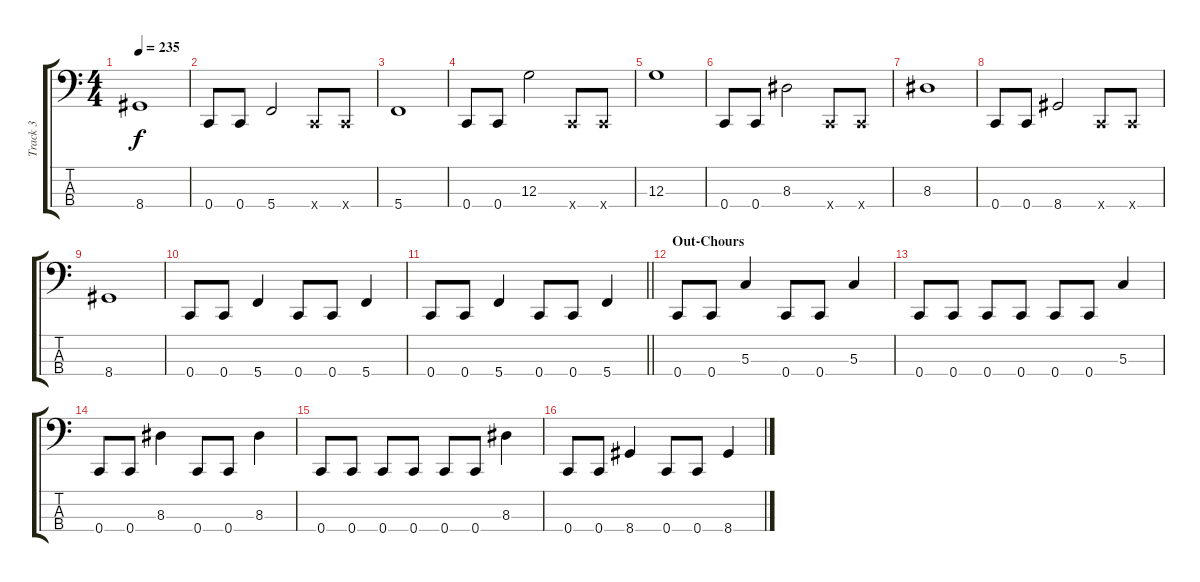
\track ("Track 3" "Track 3") {instrument electricbassfinger}
\staff {score tabs}
\tuning (F2 C2 G1 C1) {hide}
\ts (4 4)
\tempo 235
\clef f4
\ks c
8.4.1{dy f} |
0.4.8 0.4.8 5.4.2 0.4{x}.8 0.4{x}.8 |
5.4.1 |
0.4.8 0.4.8 12.3.2 0.4{x}.8 0.4{x}.8 |
12.3.1 |
0.4.8 0.4.8 8.3.2 0.4{x}.8 0.4{x}.8 |
8.3.1 |
0.4.8 0.4.8 8.4.2 0.4{x}.8 0.4{x}.8 |
8.4.1 |
0.4.8 0.4.8 5.4.4 0.4.8 0.4.8 5.4.4 |
\barLineRight lightlight
0.4.8 0.4.8 5.4.4 0.4.8 0.4.8 5.4.4 |
\section ("" "Out-Chours")
0.4.8 0.4.8 5.3.4 0.4.8 0.4.8 5.3.4 |
0.4.8 0.4.8 0.4.8 0.4.8 0.4.8 0.4.8 5.3.4 |
0.4.8 0.4.8 8.3.4 0.4.8 0.4.8 8.3.4 |
0.4.8 0.4.8 0.4.8 0.4.8 0.4.8 0.4.8 8.3.4 |
0.4.8 0.4.8 8.4.4 0.4.8 0.4.8 8.4.4
